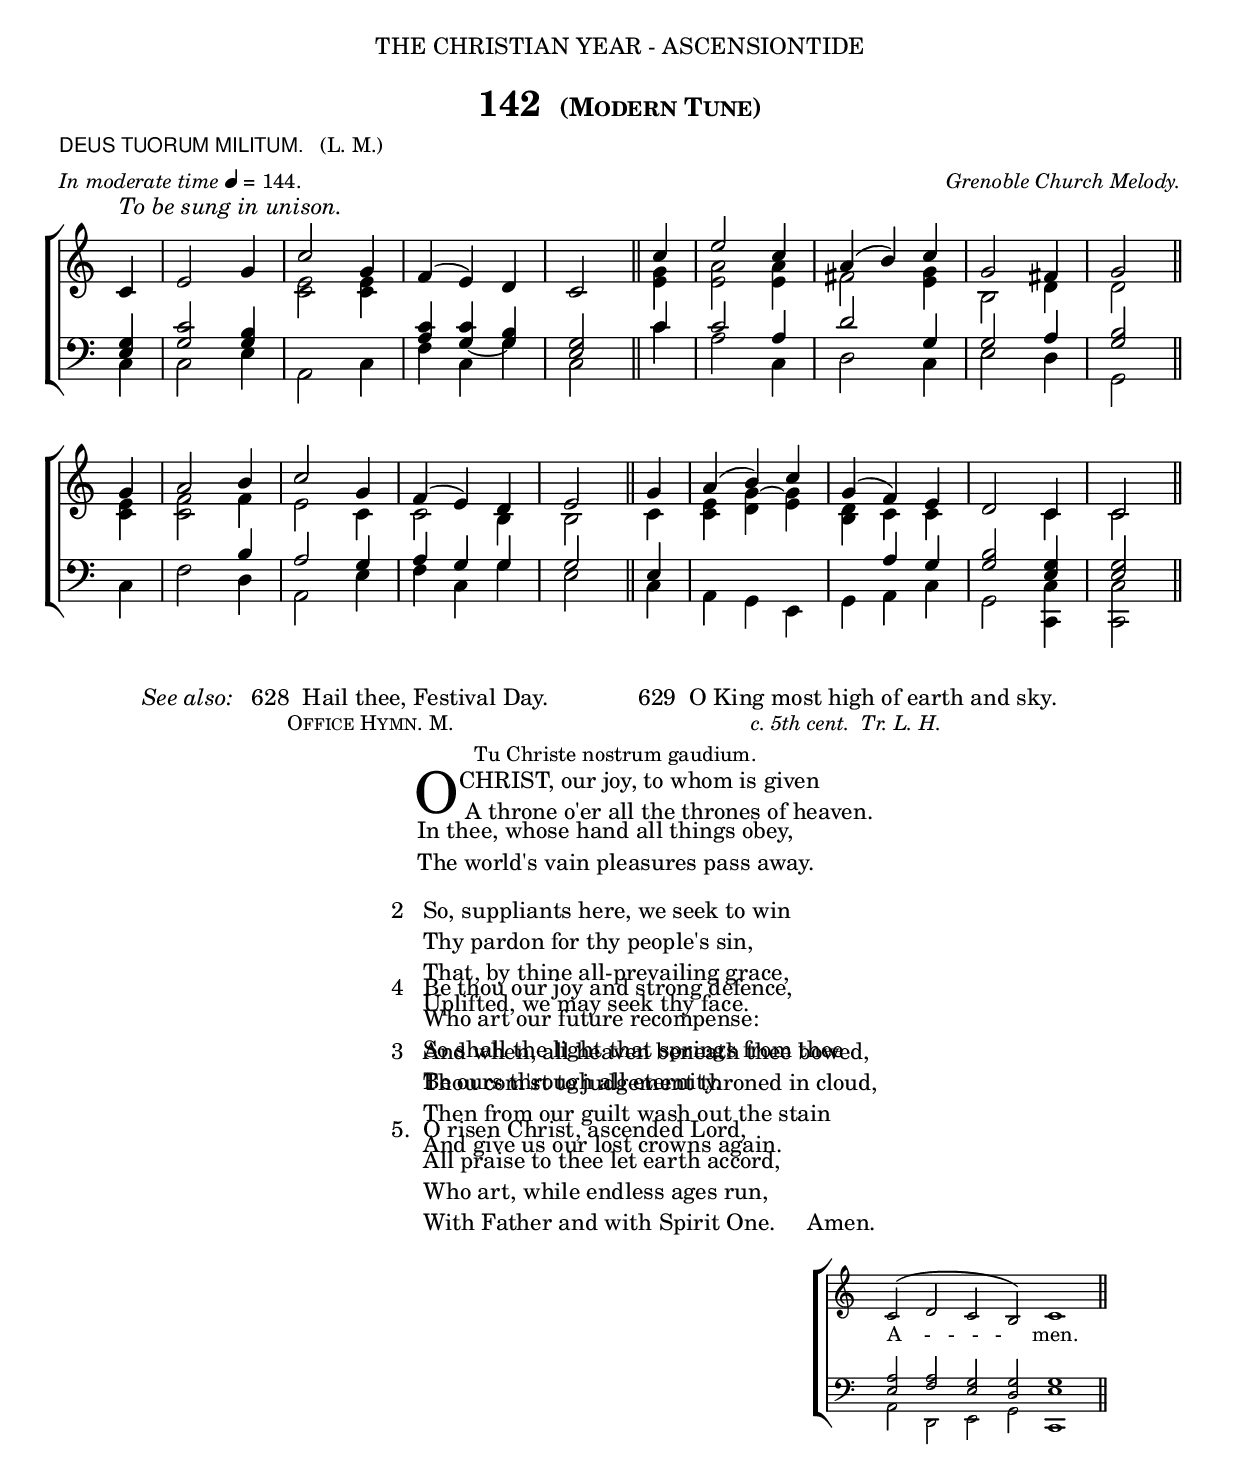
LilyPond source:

%%%% 231a.png
%%%% Hymn 142 Modern tune. O Christ, our joy, to whom is given
%%%% Rev 1.

\version "2.10"

\header {
  dedication = \markup { \center-align { "THE CHRISTIAN YEAR - ASCENSIONTIDE"
	\hspace #0.1 }}	
	
	title = \markup { "142 " \large \smallCaps "(Modern Tune)"}   
  
  poet = \markup { \small {  \line { \sans { "DEUS TUORUM MILITUM."} \hspace #1 \roman {"(L. M.)"}} }}
  
  meter = \markup { \small { \italic {In moderate time} \general-align #Y #DOWN \note #"4" #0.5 = 144.} }
  
  arranger = \markup { \small \italic "Grenoble Church Melody." }
  
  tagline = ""
}

%%%%%%%%%%%%%%%%%%%%%%%%%%% Macros
	      
%%% merge. Macro to pull note slightly leftwards.  Used to produce those partially merged wholenotes 
merge = \once \override NoteColumn #'force-hshift = #-0.01

%%% generates the breathmarks
breathmark = { \override Score.RehearsalMark #'break-visibility = #begin-of-line-invisible
	\override Score.RehearsalMark #'Y-offset = #'4.0
	\override Score.RehearsalMark #'X-offset = #'-0.5
	\mark \markup {\fontsize #4 ","}
}

%%%%%%%%%%%%%%%%%%%%%%%%%%% End of macro definitions

%%% SATB voices

global = {
  \time 3/4
  \key c \major
  \set Staff.midiInstrument = "church organ"
}

soprano = \relative c' { 
  \override TextScript #'padding = #2	
  \partial 4 c4^\markup { \italic "To be sung in unison." } | e2 g4 | c2 g4 | f4( e4) d4 | c2 \bar "||" c'4 | e2 c4 | a4( b) c | g2 fis4 | g2 \bar "||" \break
  g4 | a2 b4 | c2 g4 | f4( e) d | e2 \bar "||" g4 | a4( b) c | g( f) e | d2 c4 | c2 \bar "||"
} 
   
alto = \relative c' {  
  s4 | s2. | <c e>2 <c e>4 | s2. | s2 \bar "||" <e g>4 | <e a>2 <e a>4 | fis2 <e g>4 | b2 d4 | d2 \bar "||"
  <c e>4 | <c f>2 f4 | e2 c4 | c2 b4 | b2 \bar "||" c4 | <c e>4 \tieUp <d g ~>4 <e g>4 | <b d>4 c c | s2 c4 | c2 \bar "||"
}

tenor = \relative c {\clef bass 
  <e g>4 | <g c>2 <g b>4 | s2. | <a c>4 \tieDown <g ~ c>4 <g b>4 | <e g>2 \bar "||" c'4 | c2 a4 | d2 g,4 | g2 a4 | <g b>2 \bar "||"
  s4 | s2 b4 | a2 g4 | a g g | g2 \bar "||" e4 | s2. | s4 a4 g | <g b>2 <e g>4 | <e g>2 \bar "||"
}

bass = \relative c {\clef bass 
  c4 | c2 e4 | a,2 c4 | f4 c4 g'4 | c,2 \bar "||" c'4 | a2 c,4 | d2 c4 | e2 d4 | g,2 \bar "||"
  c4 | f2 d4 | a2 e'4 | f c g' | e2 \bar "||" c4 | a g e | g a c | g2 <c, c'>4 | <c c'>2 \bar "||" 
}

#(ly:set-option 'point-and-click #f)

\paper {
  #(set-paper-size "a4")
%  annotate-spacing = ##t
  print-page-number = ##f
  ragged-last-bottom = ##t
  ragged-bottom = ##t
}

\book{

%%% Score block	

\score{
\new ChoirStaff	
<<
	\context Staff = upper << 
	\context Voice = sopranos { \voiceOne \global \soprano }
	\context Voice = altos    { \voiceTwo \global \alto }
	                      >>
	\context Staff = lower <<
	\context Voice = tenors { \voiceOne \global \tenor }
	\context Voice = basses { \voiceTwo \global \bass }
			        >>
>>
\layout {
		indent=0
		\context { \Score \remove "Bar_number_engraver" }
		\context { \Staff \remove "Time_signature_engraver" }
		\context { \Score \remove "Mark_engraver"  }
                \context { \Staff \consists "Mark_engraver"  }
	} %% close layout

%%% Hymn Midi	

\midi { \context { \Score tempoWholesPerMinute = #(ly:make-moment 144 4)}} 
		
} %%% Score bracket

%%% Hymn note markup

\markup { \hspace #8 \italic "See also:  "   "628  Hail thee, Festival Day." \hspace #8 "629  O King most high of earth and sky." }
 

%%% Lyric titles and attributions

\markup { \column { \line { \small { \hspace #22 \smallCaps  "Office Hymn." "M." \hspace #28 \italic "c. 5th cent.  Tr. L. H." } }  
		    \line { \small { \hspace #40 "Tu Christe nostrum gaudium." }}
}}


%%% Lyrics

\markup { \hspace #32 %%add space as necc. to center the column
          \column { %% super column of everything
	              \column { %% verse 1 is a column of 2 lines  
	                  \line { \hspace #2.2 \column { \lower #2.4 \fontsize #8 "O" }   %%Drop Cap goes here
				  \hspace #-1.2    %% adjust this if other letters are too far from Drop Cap
				  \column  { \raise #0.0 " CHRIST, our joy, to whom is given"
			                                 "  A throne o'er all the thrones of heaven." } }          
	                  \line {  \hspace #2.5  %%adjust hspace until this line left edge is flush with Drop Cap
				   \lower  #1.86  %%adjust this until the line spacing looks right
				   \column {   
					   "In thee, whose hand all things obey,"
					   "The world's vain pleasures pass away."
					   "      " %%% adds vertical spacing between verses
			  		}}
		      	} %%% finish verse 1 
           		\line { "2  "
			   \column {	     
				   "So, suppliants here, we seek to win"
				   "Thy pardon for thy people's sin,"
				   "That, by thine all-prevailing grace,"
				   "Uplifted, we may seek thy face."
				   "      " %%% adds vertical spacing between verses
			}}
			\line { "3  "
				\column {	     
					"And when, all heaven beneath thee bowed,"
					"Thou com'st to judgement throned in cloud,"
					"Then from our guilt wash out the stain"
					"And give us our lost crowns again."
			}}
	  } %%% end super column
}


%%fake score block to occupy space and force a pagebreak.  Can't think of a better way of doing this.
\score{
	{s4 }
\header { breakbefore = ##f piece = ##f opus = ##f tagline = ##f }
\layout{	
	\context { \Staff
		\remove Time_signature_engraver
		\remove Key_engraver
		\remove Clef_engraver
		\remove Staff_symbol_engraver
}}}
			
			
%%% Second page
%%% Continuation of lyrics

\markup { \hspace #32 %%add space as necc. to center the column
          \column { %% super column of everything
			\hspace #1 % adds vertical spacing between verses  
			\line {"4  "
				\column {	     
					"Be thou our joy and strong defence,"
					"Who art our future recompense:"
					"So shall the light that springs from thee"
					"Be ours through all eternity."
					"      " %%% adds vertical spacing between verses
			}} 
			\line { "5. "
				\column {	     
					"O risen Christ, ascended Lord,"
					"All praise to thee let earth accord,"
					"Who art, while endless ages run,"
					"With Father and with Spirit One.     Amen."
     			}}
	  }
} %%% lyric markup bracket



%%% Amen score block
\score{
  \new ChoirStaff
   <<
        \context Staff = upper \with { fontSize = #-3  \override StaffSymbol #'staff-space = #(magstep -2) }  
	                      << 
	\context Voice = "sopranos" { \relative c' { \clef treble \global \voiceOne c2( d c b) c1 \bar "||" }}
	\context Voice = "altos"    { \relative c' { \clef treble \global \voiceTwo s2 s2 s2 s2 s1 \bar "||" }}
	                      >>
			  
	\context Lyrics \lyricsto "sopranos" {\override LyricText #'font-size = #-1  "A    -   -   -   -" men. }
	
	\context Staff = lower \with { fontSize = #-3  \override StaffSymbol #'staff-space = #(magstep -2) }  
	                       << 
	\context Voice = "tenors" { \relative c { \clef bass \global \voiceThree <e a>2 <f a> <e g> <d g> <e g>1 \bar "||" }}
	\context Voice = "basses" { \relative c { \clef bass \global \voiceFour  a2 d, e g c,1 \bar "||" }}
			        >> 
  >>			      
\header { breakbefore = ##f piece = " " opus = " " }

\layout { 
      \context { \Score timing = ##f }
	ragged-right = ##t
	indent = 13\cm
	\context { \Staff \remove Time_signature_engraver }

       } %% close layout

%%% Amen Midi

\midi { \context { \Score tempoWholesPerMinute = #(ly:make-moment 144 4) }} 

} %%% end Amen score block


} %%% book bracket
